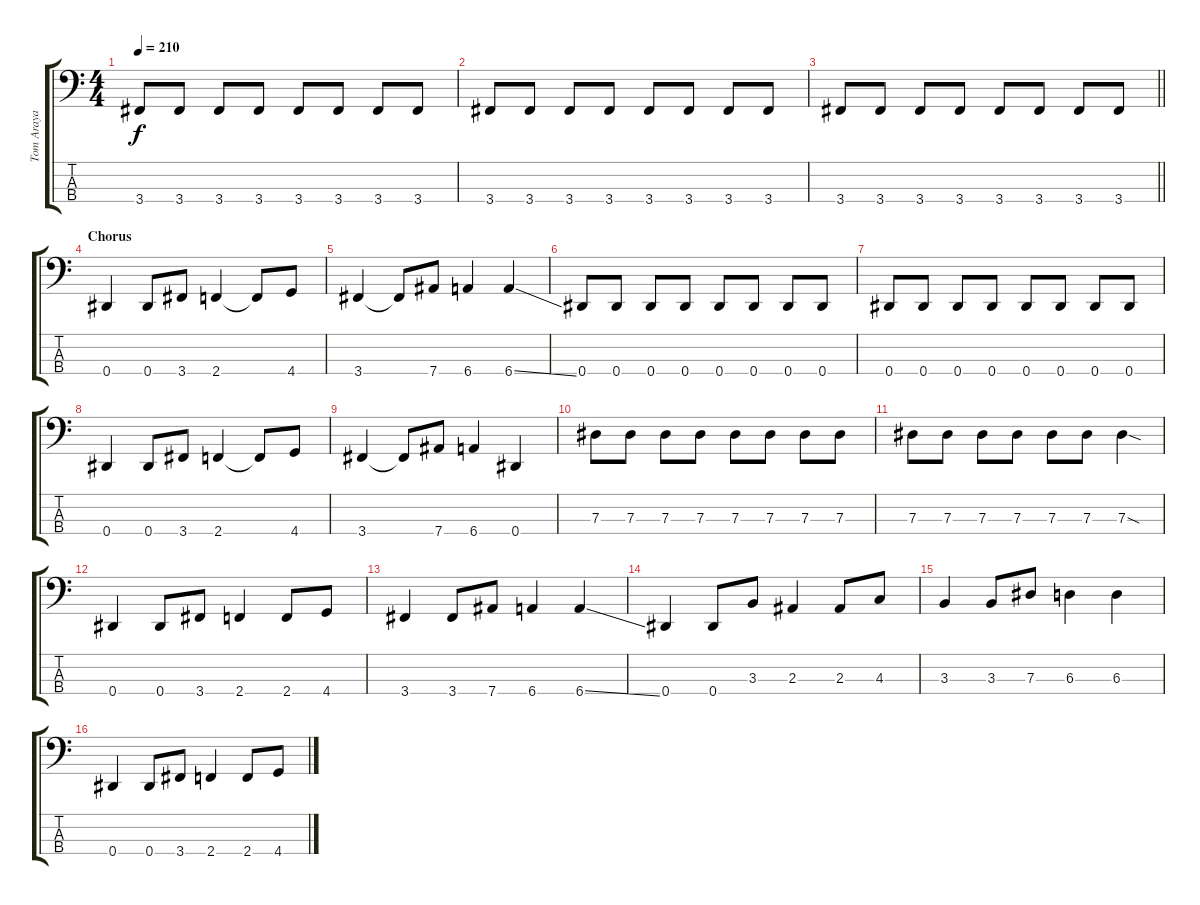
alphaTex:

\track ("Tom Araya" "Tom Araya") {instrument electricbasspick}
\staff {score tabs}
\tuning (Gb2 Db2 Ab1 Eb1) {hide}
\ts (4 4)
\tempo 210
\clef f4
\ks c
3.4.8{dy f} 3.4.8 3.4.8 3.4.8 3.4.8 3.4.8 3.4.8 3.4.8 |
3.4.8 3.4.8 3.4.8 3.4.8 3.4.8 3.4.8 3.4.8 3.4.8 |
\barLineRight lightlight
3.4.8 3.4.8 3.4.8 3.4.8 3.4.8 3.4.8 3.4.8 3.4.8 |
\section ("" "Chorus")
0.4.4 0.4.8 3.4.8 2.4.4 2.4{t}.8 4.4.8 |
3.4.4 3.4{t}.8 7.4.8 6.4.4 6.4{ss}.4 |
0.4.8 0.4.8 0.4.8 0.4.8 0.4.8 0.4.8 0.4.8 0.4.8 |
0.4.8 0.4.8 0.4.8 0.4.8 0.4.8 0.4.8 0.4.8 0.4.8 |
0.4.4 0.4.8 3.4.8 2.4.4 2.4{t}.8 4.4.8 |
3.4.4 3.4{t}.8 7.4.8 6.4.4 0.4.4 |
7.3.8 7.3.8 7.3.8 7.3.8 7.3.8 7.3.8 7.3.8 7.3.8 |
7.3.8 7.3.8 7.3.8 7.3.8 7.3.8 7.3.8 7.3{sod}.4 |
0.4.4 0.4.8 3.4.8 2.4.4 2.4.8 4.4.8 |
3.4.4 3.4.8 7.4.8 6.4.4 6.4{ss}.4 |
0.4.4 0.4.8 3.3.8 2.3.4 2.3.8 4.3.8 |
3.3.4 3.3.8 7.3.8 6.3.4 6.3.4 |
0.4.4 0.4.8 3.4.8 2.4.4 2.4.8 4.4.8
